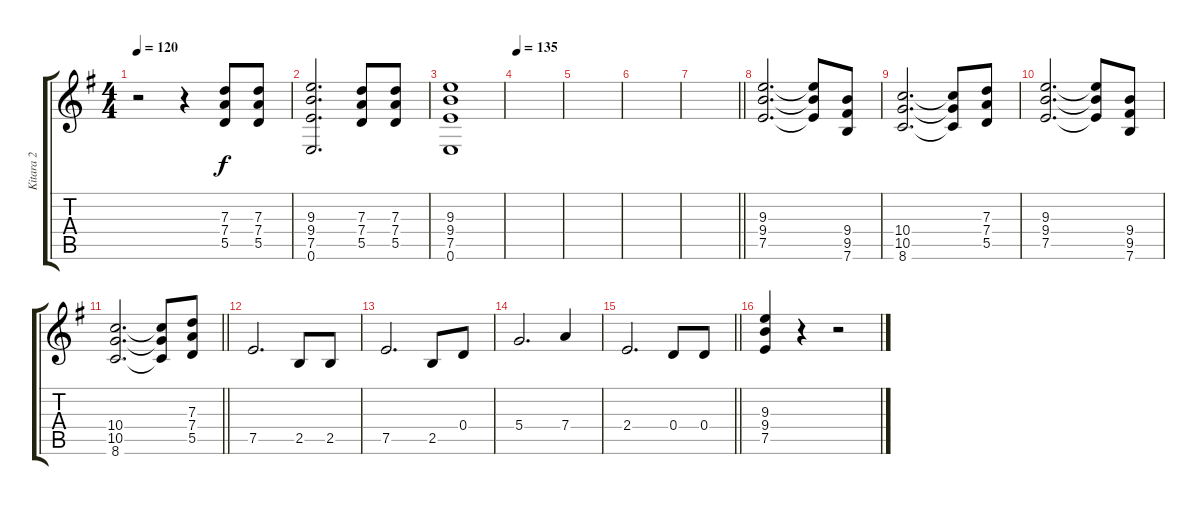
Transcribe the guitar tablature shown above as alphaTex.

\track ("Kitara 2" "Kitara 2") {instrument distortionguitar}
\staff {score tabs}
\tuning (E4 B3 G3 D3 A2 E2) {hide}
\ts (4 4)
\tempo 120
\tempo 60
\tempo 120
\clef g2
\ks g
r.2{dy f instrument distortionguitar} r.4 (7.3 7.4 5.5).8 (7.3 7.4 5.5).8 |
(9.3 9.4 7.5 0.6).2{d} (7.3 7.4 5.5).8 (7.3 7.4 5.5).8 |
(9.3 9.4 7.5 0.6).1 |
\tempo 135
|
|
|
\barLineRight lightlight
|
(9.3 9.4 7.5).2{d} (9.3{t} 9.4{t} 7.5{t}).8 (9.4 9.5 7.6).8 |
(10.4 10.5 8.6).2{d} (10.4{t} 10.5{t} 8.6{t}).8 (7.3 7.4 5.5).8 |
(9.3 9.4 7.5).2{d} (9.3{t} 9.4{t} 7.5{t}).8 (9.4 9.5 7.6).8 |
\barLineRight lightlight
(10.4 10.5 8.6).2{d} (10.4{t} 10.5{t} 8.6{t}).8 (7.3 7.4 5.5).8 |
7.5.2{d} 2.5.8 2.5.8 |
7.5.2{d} 2.5.8 0.4.8 |
5.4.2{d} 7.4.4 |
\barLineRight lightlight
2.4.2{d} 0.4.8 0.4.8 |
(9.3 9.4 7.5).4 r.4 r.2
